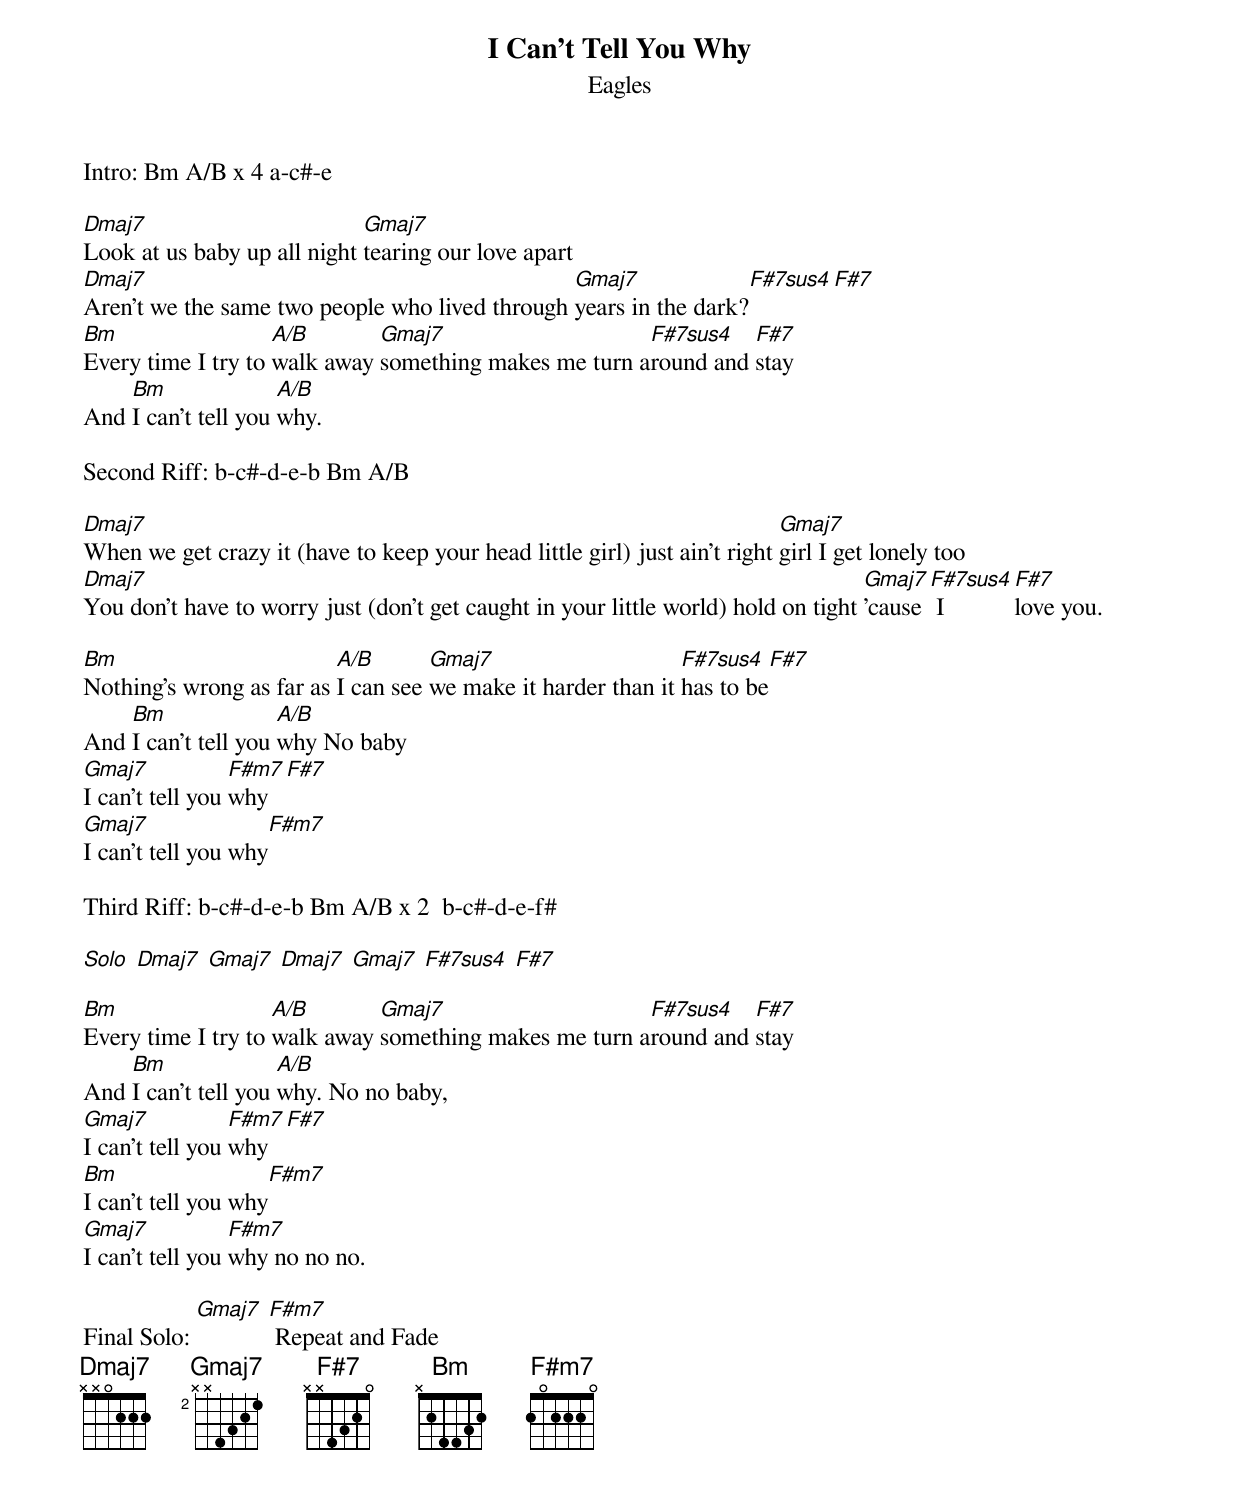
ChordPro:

{title:I Can't Tell You Why}
{subtitle:Eagles}
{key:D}
Intro: Bm A/B x 4 a-c#-e

[Dmaj7]Look at us baby up all night [Gmaj7]tearing our love apart
[Dmaj7]Aren't we the same two people who lived through [Gmaj7]years in the dark?[F#7sus4][F#7]
[Bm]Every time I try to [A/B]walk away [Gmaj7]something makes me turn a[F#7sus4]round and [F#7]stay
And [Bm]I can't tell you [A/B]why.

Second Riff: b-c#-d-e-b Bm A/B

[Dmaj7]When we get crazy it (have to keep your head little girl) just ain't right [Gmaj7]girl I get lonely too
[Dmaj7]You don't have to worry just (don't get caught in your little world) hold on tight [Gmaj7]'cause[F#7sus4] I [F#7]love you.

[Bm]Nothing's wrong as far as [A/B]I can see [Gmaj7]we make it harder than it [F#7sus4]has to be[F#7]
And [Bm]I can't tell you [A/B]why No baby
[Gmaj7]I can't tell you [F#m7]why[F#7]
[Gmaj7]I can't tell you why[F#m7]

Third Riff: b-c#-d-e-b Bm A/B x 2  b-c#-d-e-f#

[Solo] [Dmaj7] [Gmaj7] [Dmaj7] [Gmaj7] [F#7sus4] [F#7]

[Bm]Every time I try to [A/B]walk away [Gmaj7]something makes me turn a[F#7sus4]round and [F#7]stay
And [Bm]I can't tell you [A/B]why. No no baby,
[Gmaj7]I can't tell you [F#m7]why[F#7]
[Bm]I can't tell you why[F#m7]
[Gmaj7]I can't tell you [F#m7]why no no no.

Final Solo: [Gmaj7] [F#m7] Repeat and Fade
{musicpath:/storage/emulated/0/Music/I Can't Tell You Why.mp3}
